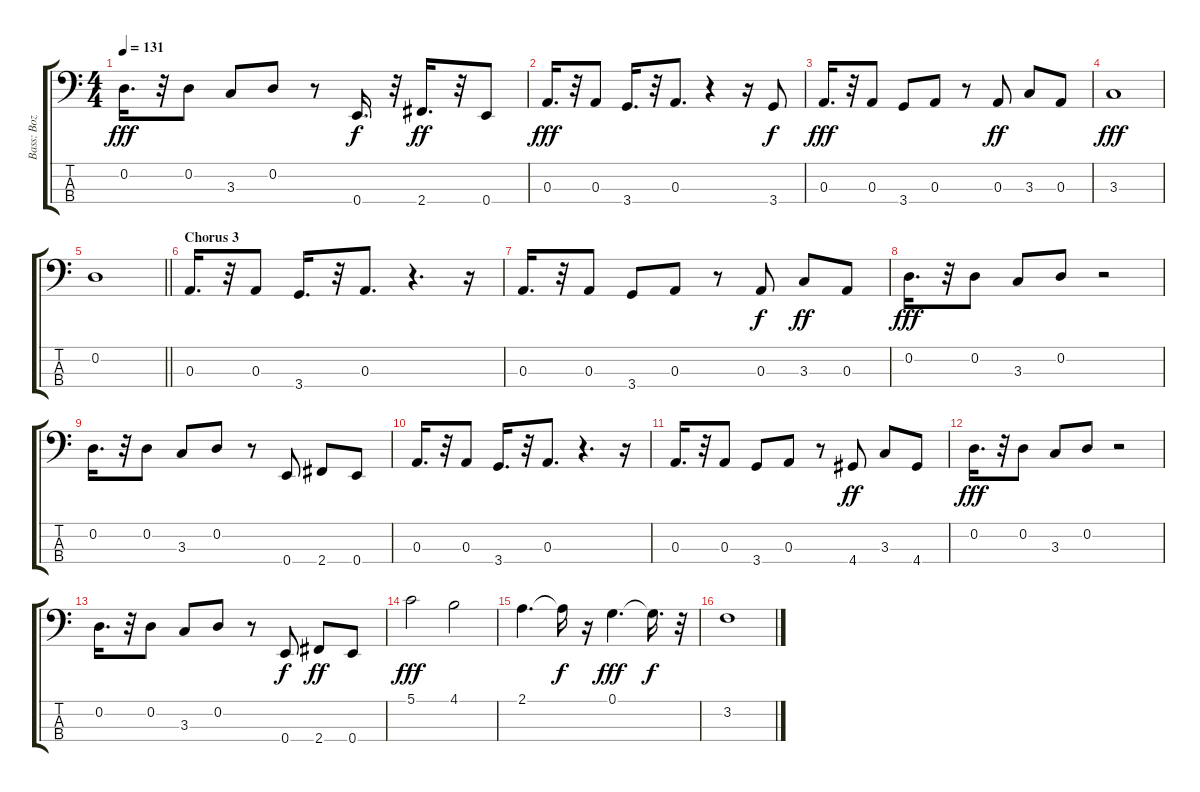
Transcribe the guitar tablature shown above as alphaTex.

\track ("Bass: Boz Burrell" "Bass: Boz ") {instrument electricbassfinger}
\staff {score tabs}
\tuning (G2 D2 A1 E1) {hide}
\ts (4 4)
\tempo 131
\clef f4
\ks c
0.2.16{d dy fff} r.32 0.2.8 3.3.8 0.2.8 r.8 0.4.16{d dy f} r.32 2.4.16{d dy ff} r.32 0.4.8 |
0.3.16{d dy fff} r.32 0.3.8 3.4.16{d} r.32 0.3.8{d} r.4 r.16 3.4.8{dy f} |
0.3.16{d dy fff} r.32 0.3.8 3.4.8 0.3.8 r.8 0.3.8{dy ff} 3.3.8 0.3.8 |
3.3.1{dy fff} |
\barLineRight lightlight
0.2.1 |
\section ("" "Chorus 3")
0.3.16{d} r.32 0.3.8 3.4.16{d} r.32 0.3.8{d} r.4{d} r.16 |
0.3.16{d} r.32 0.3.8 3.4.8 0.3.8 r.8 0.3.8{dy f} 3.3.8{dy ff} 0.3.8 |
0.2.16{d dy fff} r.32 0.2.8 3.3.8 0.2.8 r.2 |
0.2.16{d} r.32 0.2.8 3.3.8 0.2.8 r.8 0.4.8 2.4.8 0.4.8 |
0.3.16{d} r.32 0.3.8 3.4.16{d} r.32 0.3.8{d} r.4{d} r.16 |
0.3.16{d} r.32 0.3.8 3.4.8 0.3.8 r.8 4.4.8{dy ff} 3.3.8 4.4.8 |
0.2.16{d dy fff} r.32 0.2.8 3.3.8 0.2.8 r.2 |
0.2.16{d} r.32 0.2.8 3.3.8 0.2.8 r.8 0.4.8{dy f} 2.4.8{dy ff} 0.4.8 |
5.1.2{dy fff} 4.1.2 |
2.1.4{d} 2.1{t}.16{dy f} r.16 0.1.4{d dy fff} 0.1{t}.16{d dy f} r.32 |
3.2.1
